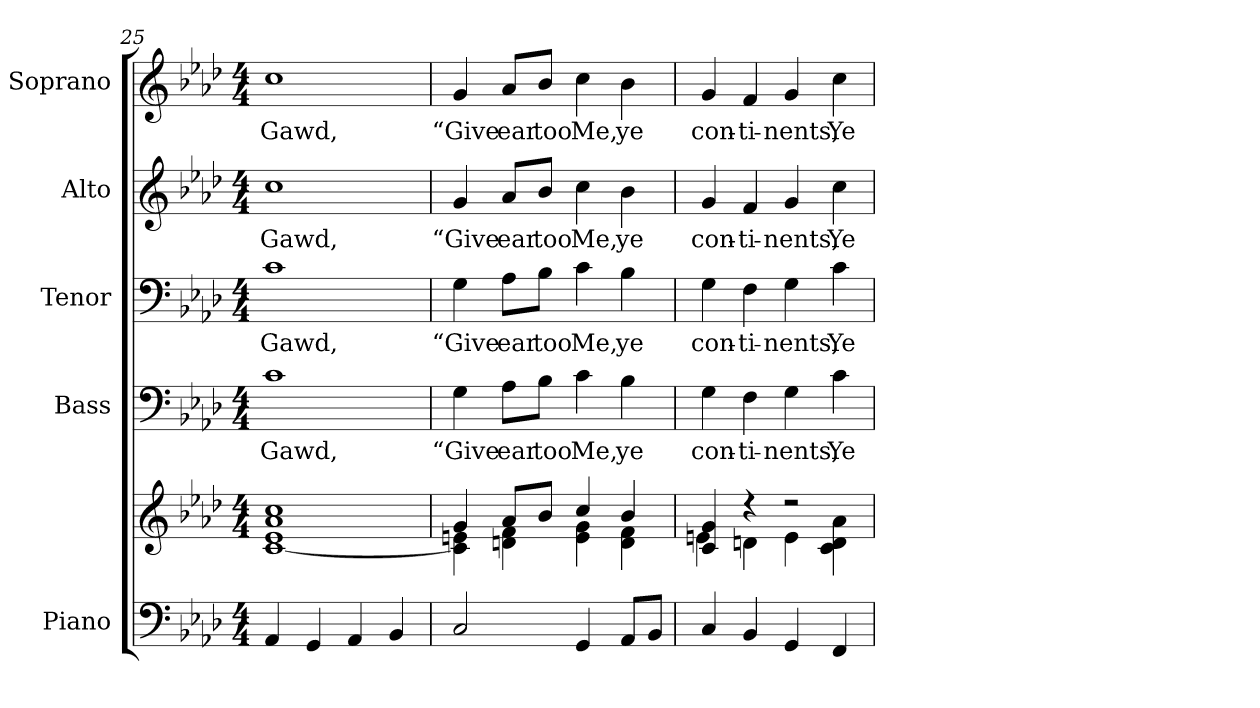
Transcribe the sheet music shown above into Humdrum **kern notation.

**kern	**kern	**kern	**text	**kern	**text	**kern	**text	**kern	**text
*part5	*part5	*part4	*part4	*part3	*part3	*part2	*part2	*part1	*part1
*staff6	*staff5	*staff4	*staff4	*staff3	*staff3	*staff2	*staff2	*staff1	*staff1
*I"Piano	*	*I"Bass	*	*I"Tenor	*	*I"Alto	*	*I"Soprano	*
*I'Pno.	*	*I'B.	*	*I'T.	*	*I'A.	*	*I'S.	*
!!LO:PB:g=z
*clefF4	*clefG2	*clefF4	*	*clefF4	*	*clefG2	*	*clefG2	*
*k[b-e-a-d-]	*k[b-e-a-d-]	*k[b-e-a-d-]	*	*k[b-e-a-d-]	*	*k[b-e-a-d-]	*	*k[b-e-a-d-]	*
*A-:	*A-:	*A-:	*	*A-:	*	*A-:	*	*A-:	*
*M4/4	*M4/4	*M4/4	*	*M4/4	*	*M4/4	*	*M4/4	*
=25	=25	=25	=25	=25	=25	=25	=25	=25	=25
*	*^	*	*	*	*	*	*	*	*
!	!	!	!	!LO:LY:b:color=#000000	!	!	!	!	!	!
!	!	!	!	!	!	!LO:LY:b:color=#000000	!	!	!	!
!	!	!	!	!	!	!	!	!LO:LY:b:color=#000000	!	!
!	!	!	!	!	!	!	!	!	!	!LO:LY:b:color=#000000
4AA-i/	1cci	[<1ci 1e-i 1a-i	1ci	Gawd,	1ci	Gawd,	1cci	Gawd,	1cci	Gawd,
4GGi/	.	.	.	.	.	.	.	.	.	.
4AA-i/	.	.	.	.	.	.	.	.	.	.
4BB-i/	.	.	.	.	.	.	.	.	.	.
=26	=26	=26	=26	=26	=26	=26	=26	=26	=26	=26
!	!	!	!	!LO:LY:b:color=#000000	!	!	!	!	!	!
!	!	!	!	!	!	!LO:LY:b:color=#000000	!	!	!	!
!	!	!	!	!	!	!	!	!LO:LY:b:color=#000000	!	!
!	!	!	!	!	!	!	!	!	!	!LO:LY:b:color=#000000
2Ci/	4gi/	4ci\] 4eni	4Gi\	“Give	4Gi\	“Give	4gi/	“Give	4gi/	“Give
!	!	!	!	!LO:LY:b:color=#000000	!	!	!	!	!	!
!	!	!	!	!	!	!LO:LY:b:color=#000000	!	!	!	!
!	!	!	!	!	!	!	!	!LO:LY:b:color=#000000	!	!
!	!	!	!	!	!	!	!	!	!	!LO:LY:b:color=#000000
.	8a-i/L	4dni\ 4fi	8A-i\L	ear	8A-i\L	ear	8a-i/L	ear	8a-i/L	ear
!	!	!	!	!LO:LY:b:color=#000000	!	!	!	!	!	!
!	!	!	!	!	!	!LO:LY:b:color=#000000	!	!	!	!
!	!	!	!	!	!	!	!	!LO:LY:b:color=#000000	!	!
!	!	!	!	!	!	!	!	!	!	!LO:LY:b:color=#000000
.	8b-i/J	.	8B-i\J	too	8B-i\J	too	8b-i/J	too	8b-i/J	too
!	!	!	!	!LO:LY:b:color=#000000	!	!	!	!	!	!
!	!	!	!	!	!	!LO:LY:b:color=#000000	!	!	!	!
!	!	!	!	!	!	!	!	!LO:LY:b:color=#000000	!	!
!	!	!	!	!	!	!	!	!	!	!LO:LY:b:color=#000000
4GGi/	4cci/	4ei\ 4gi	4ci\	Me,	4ci\	Me,	4cci\	Me,	4cci\	Me,
!	!	!	!	!LO:LY:b:color=#000000	!	!	!	!	!	!
!	!	!	!	!	!	!LO:LY:b:color=#000000	!	!	!	!
!	!	!	!	!	!	!	!	!LO:LY:b:color=#000000	!	!
!	!	!	!	!	!	!	!	!	!	!LO:LY:b:color=#000000
8AA-i/L	4b-i/	4di\ 4fi	4B-i\	ye	4B-i\	ye	4b-i\	ye	4b-i\	ye
8BB-i/J	.	.	.	.	.	.	.	.	.	.
!!LO:PB:g=z
=27	=27	=27	=27	=27	=27	=27	=27	=27	=27	=27
!	!	!	!	!LO:LY:b:color=#000000	!	!	!	!	!	!
!	!	!	!	!	!	!LO:LY:b:color=#000000	!	!	!	!
!	!	!	!	!	!	!	!	!LO:LY:b:color=#000000	!	!
!	!	!	!	!	!	!	!	!	!	!LO:LY:b:color=#000000
4Ci/	4ci/ 4gi	4eni\	4Gi\	con-	4Gi\	con-	4gi/	con-	4gi/	con-
!	!	!	!	!LO:LY:b:color=#000000	!	!	!	!	!	!
!	!	!	!	!	!	!LO:LY:b:color=#000000	!	!	!	!
!	!	!	!	!	!	!	!	!LO:LY:b:color=#000000	!	!
!	!	!	!	!	!	!	!	!	!	!LO:LY:b:color=#000000
4BB-i/	4r	4dni\	4Fi\	-ti-	4Fi\	-ti-	4fi/	-ti-	4fi/	-ti-
!	!	!	!	!LO:LY:b:color=#000000	!	!	!	!	!	!
!	!	!	!	!	!	!LO:LY:b:color=#000000	!	!	!	!
!	!	!	!	!	!	!	!	!LO:LY:b:color=#000000	!	!
!	!	!	!	!	!	!	!	!	!	!LO:LY:b:color=#000000
4GGi/	2r	4ei\	4Gi\	-nents,	4Gi\	-nents,	4gi/	-nents,	4gi/	-nents,
!	!	!	!	!LO:LY:b:color=#000000	!	!	!	!	!	!
!	!	!	!	!	!	!LO:LY:b:color=#000000	!	!	!	!
!	!	!	!	!	!	!	!	!LO:LY:b:color=#000000	!	!
!	!	!	!	!	!	!	!	!	!	!LO:LY:b:color=#000000
4FFi/	.	4ci\ 4di 4a-i	4ci\	Ye	4ci\	Ye	4cci\	Ye	4cci\	Ye
*	*v	*v	*	*	*	*	*	*	*	*
=	=	=	=	=	=	=	=	=	=
*-	*-	*-	*-	*-	*-	*-	*-	*-	*-
